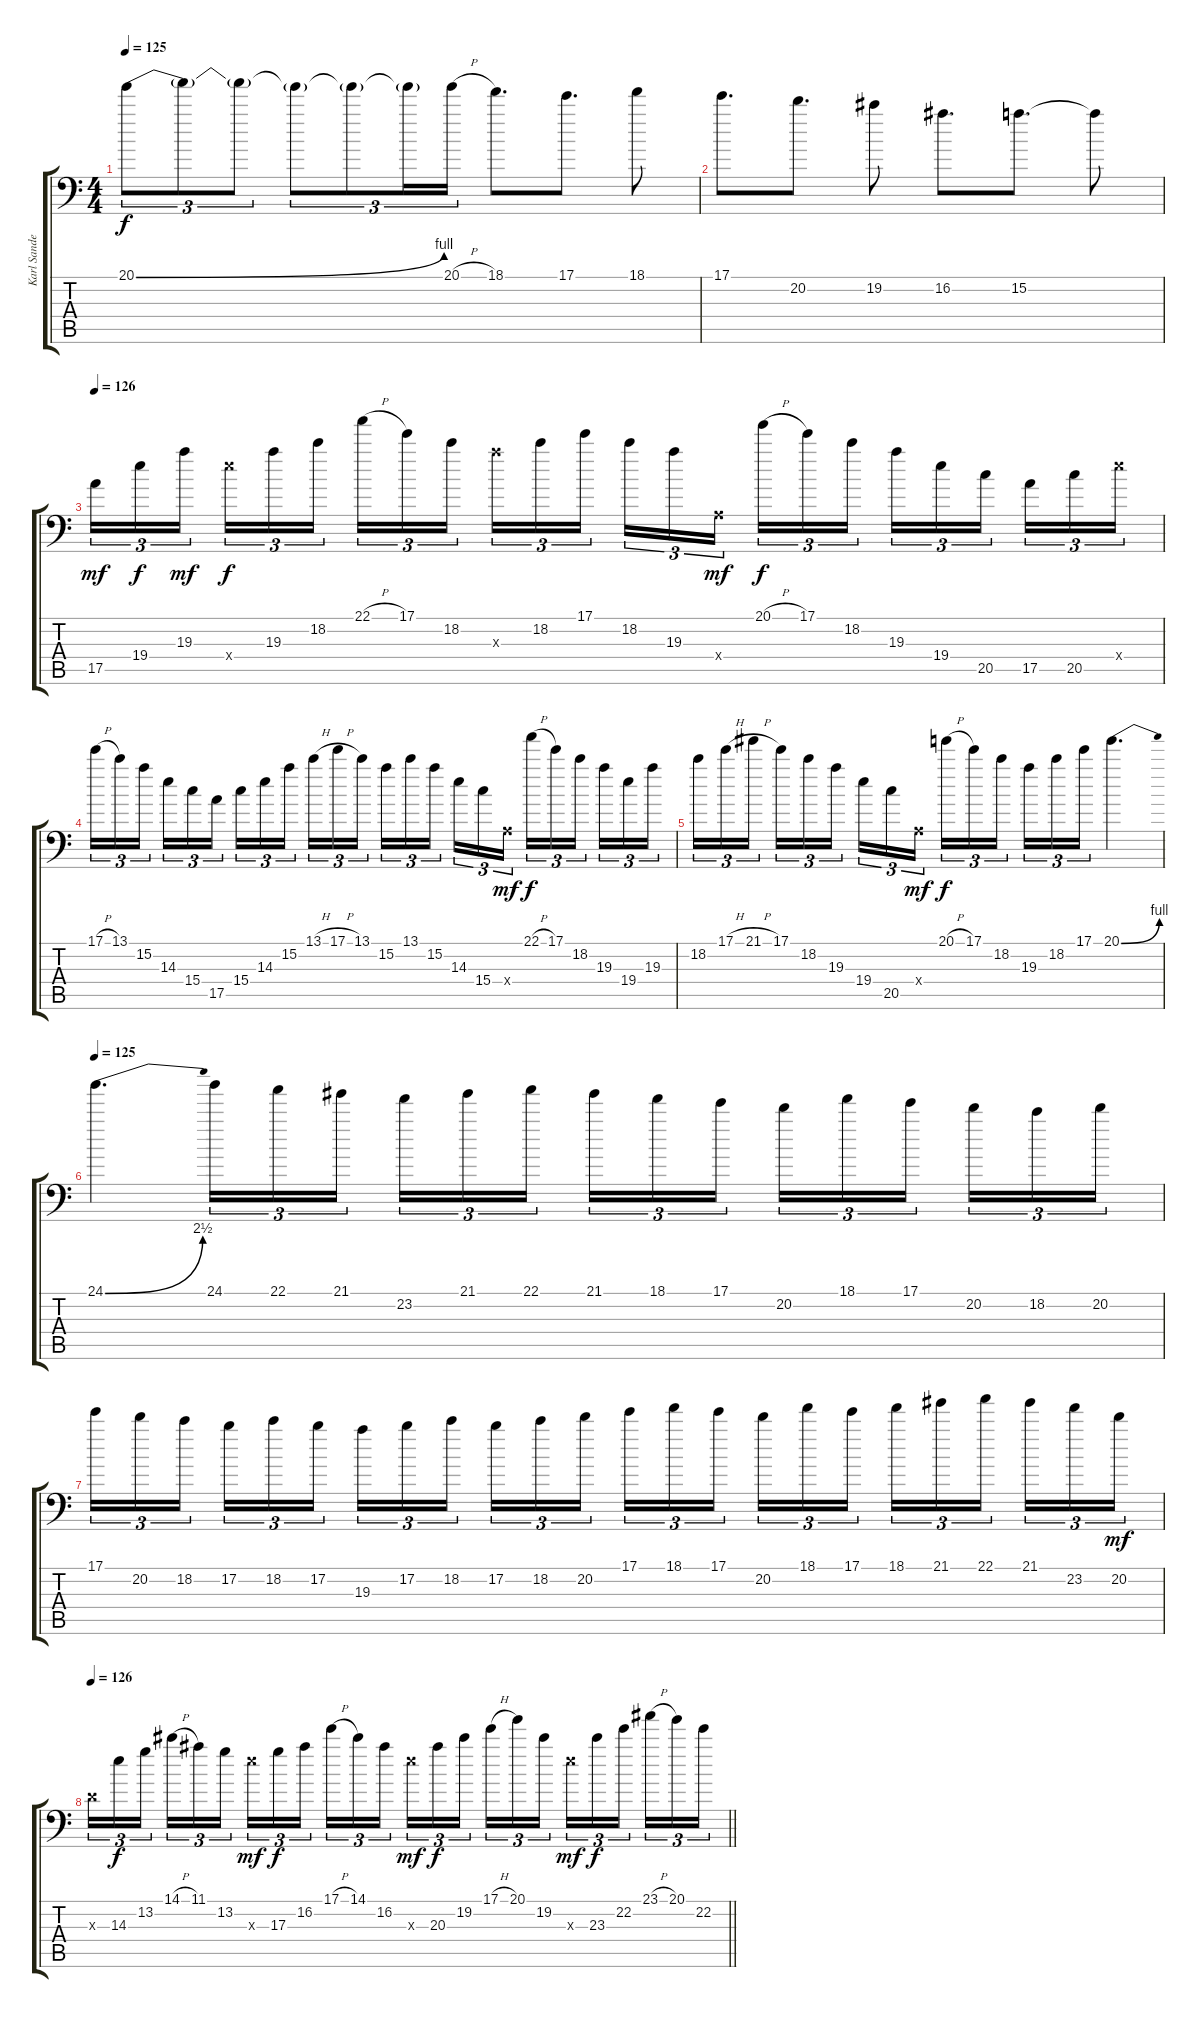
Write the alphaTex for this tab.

\track ("Karl Sanders (Solo)" "Karl Sande") {instrument distortionguitar}
\staff {score tabs}
\tuning (B3 Gb3 D3 A2 E2 A1) {hide}
\ts (4 4)
\tempo 125
\clef f4
\ks c
20.1{be (bend 0 0 60 4)}.8{tu (3 2) dy f} 20.1{t}.8{tu (3 2)} 20.1{t}.8{tu (3 2)} 20.1{t}.8{tu (3 2)} 20.1{t}.8{tu (3 2)} 20.1{t}.16{tu (3 2)} 20.1{h}.16{tu (3 2)} 18.1.8{d} 17.1.8{d} 18.1.8 |
17.1.8{d} 20.2.8{d} 19.2.8 16.2.8{d} 15.2.8{d} 15.2{t}.8 |
\tempo 126
17.5.16{tu (3 2) dy mf} 19.4.16{tu (3 2) dy f} 19.3.16{tu (3 2) dy mf beam splitsecondary} 19.4{x}.16{tu (3 2) dy f} 19.3.16{tu (3 2)} 18.2.16{tu (3 2)} 22.1{h}.16{tu (3 2)} 17.1.16{tu (3 2)} 18.2.16{tu (3 2) beam splitsecondary} 19.3{x}.16{tu (3 2)} 18.2.16{tu (3 2)} 17.1.16{tu (3 2)} 18.2.16{tu (3 2)} 19.3.16{tu (3 2)} 0.4{x}.16{tu (3 2) dy mf beam splitsecondary} 20.1{h}.16{tu (3 2) dy f} 17.1.16{tu (3 2)} 18.2.16{tu (3 2)} 19.3.16{tu (3 2)} 19.4.16{tu (3 2)} 20.5.16{tu (3 2) beam splitsecondary} 17.5.16{tu (3 2)} 20.5.16{tu (3 2)} 19.4{x}.16{tu (3 2)} |
17.1{h}.16{tu (3 2)} 13.1.16{tu (3 2)} 15.2.16{tu (3 2) beam splitsecondary} 14.3.16{tu (3 2)} 15.4.16{tu (3 2)} 17.5.16{tu (3 2)} 15.4.16{tu (3 2)} 14.3.16{tu (3 2)} 15.2.16{tu (3 2) beam splitsecondary} 13.1{h}.16{tu (3 2)} 17.1{h}.16{tu (3 2)} 13.1.16{tu (3 2)} 15.2.16{tu (3 2)} 13.1.16{tu (3 2)} 15.2.16{tu (3 2) beam splitsecondary} 14.3.16{tu (3 2)} 15.4.16{tu (3 2)} 0.4{x}.16{tu (3 2) dy mf} 22.1{h}.16{tu (3 2) dy f} 17.1.16{tu (3 2)} 18.2.16{tu (3 2) beam splitsecondary} 19.3.16{tu (3 2)} 19.4.16{tu (3 2)} 19.3.16{tu (3 2)} |
18.2.16{tu (3 2)} 17.1{h}.16{tu (3 2)} 21.1{h}.16{tu (3 2) beam splitsecondary} 17.1.16{tu (3 2)} 18.2.16{tu (3 2)} 19.3.16{tu (3 2)} 19.4.16{tu (3 2)} 20.5.16{tu (3 2)} 0.4{x}.16{tu (3 2) dy mf beam splitsecondary} 20.1{h}.16{tu (3 2) dy f} 17.1.16{tu (3 2)} 18.2.16{tu (3 2)} 19.3.16{tu (3 2)} 18.2.16{tu (3 2)} 17.1.16{tu (3 2)} 20.1{be (bend 0 0 60 4)}.4{d} |
\tempo 125
24.1{be (bend 0 0 60 10)}.4{d} 24.1.16{tu (3 2)} 22.1.16{tu (3 2)} 21.1.16{tu (3 2)} 23.2.16{tu (3 2)} 21.1.16{tu (3 2)} 22.1.16{tu (3 2) beam splitsecondary} 21.1.16{tu (3 2)} 18.1.16{tu (3 2)} 17.1.16{tu (3 2)} 20.2.16{tu (3 2)} 18.1.16{tu (3 2)} 17.1.16{tu (3 2) beam splitsecondary} 20.2.16{tu (3 2)} 18.2.16{tu (3 2)} 20.2.16{tu (3 2)} |
17.1.16{tu (3 2)} 20.2.16{tu (3 2)} 18.2.16{tu (3 2) beam splitsecondary} 17.2.16{tu (3 2)} 18.2.16{tu (3 2)} 17.2.16{tu (3 2)} 19.3.16{tu (3 2)} 17.2.16{tu (3 2)} 18.2.16{tu (3 2) beam splitsecondary} 17.2.16{tu (3 2)} 18.2.16{tu (3 2)} 20.2.16{tu (3 2)} 17.1.16{tu (3 2)} 18.1.16{tu (3 2)} 17.1.16{tu (3 2) beam splitsecondary} 20.2.16{tu (3 2)} 18.1.16{tu (3 2)} 17.1.16{tu (3 2)} 18.1.16{tu (3 2)} 21.1.16{tu (3 2)} 22.1.16{tu (3 2) beam splitsecondary} 21.1.16{tu (3 2)} 23.2.16{tu (3 2)} 20.2.16{tu (3 2) dy mf} |
\tempo 126
\barLineRight lightlight
0.3{x}.16{tu (3 2)} 14.3.16{tu (3 2) dy f} 13.2.16{tu (3 2) beam splitsecondary} 14.1{h}.16{tu (3 2)} 11.1.16{tu (3 2)} 13.2.16{tu (3 2)} 14.3{x}.16{tu (3 2) dy mf} 17.3.16{tu (3 2) dy f} 16.2.16{tu (3 2) beam splitsecondary} 17.1{h}.16{tu (3 2)} 14.1.16{tu (3 2)} 16.2.16{tu (3 2)} 14.3{x}.16{tu (3 2) dy mf} 20.3.16{tu (3 2) dy f} 19.2.16{tu (3 2) beam splitsecondary} 17.1{h}.16{tu (3 2)} 20.1.16{tu (3 2)} 19.2.16{tu (3 2)} 14.3{x}.16{tu (3 2) dy mf} 23.3.16{tu (3 2) dy f} 22.2.16{tu (3 2) beam splitsecondary} 23.1{h}.16{tu (3 2)} 20.1.16{tu (3 2)} 22.2.16{tu (3 2)}
